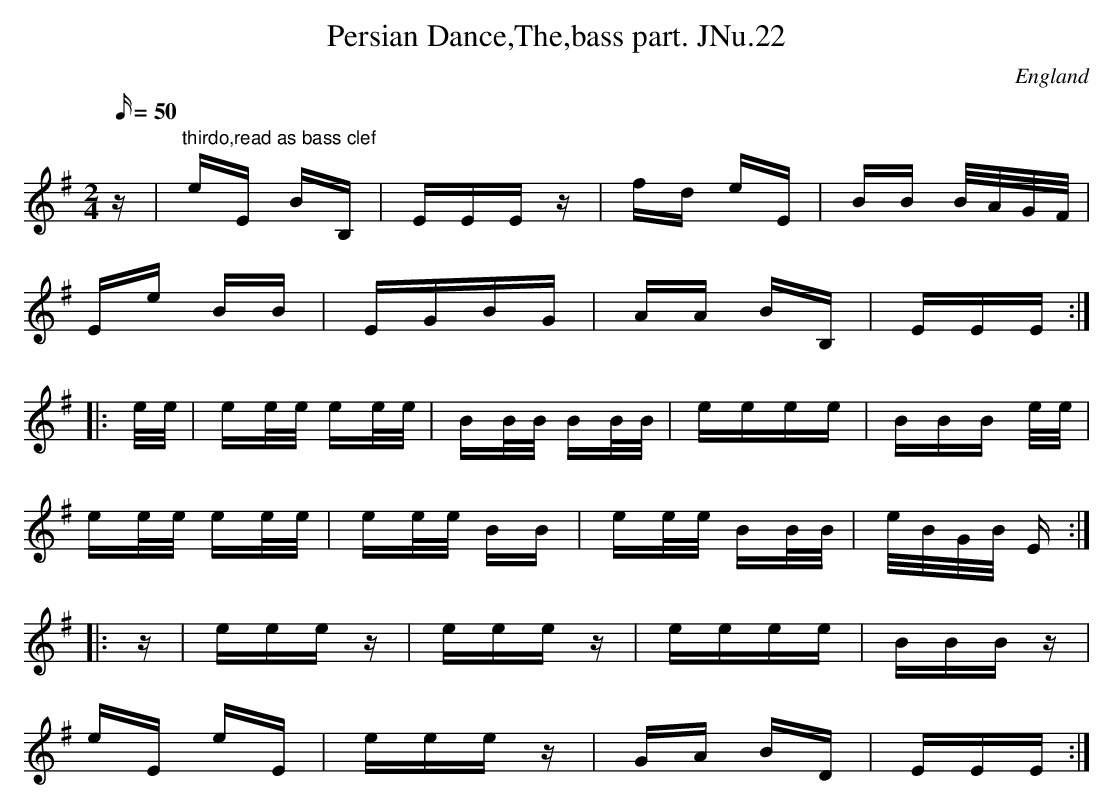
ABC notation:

X:1
T:Persian Dance,The,bass part. JNu.22
M:2/4
Q:50
O:England
K:G
z|"thirdo,read as bass clef"eE BB,|EEEz|fd eE|BB B/A/G/F/|!
Ee BB|EGBG|AA BB,|EEE::!
e/e/|ee/e/ ee/e/|BB/B/ BB/B/|eeee|BBB e/e/|!
ee/e/ ee/e/|ee/e/ BB|ee/e/ BB/B/|e/B/G/B/ E::!
z|eeez|eeez|eeee|BBBz|!
eE eE|eeez|GA BD|EEE:|]
